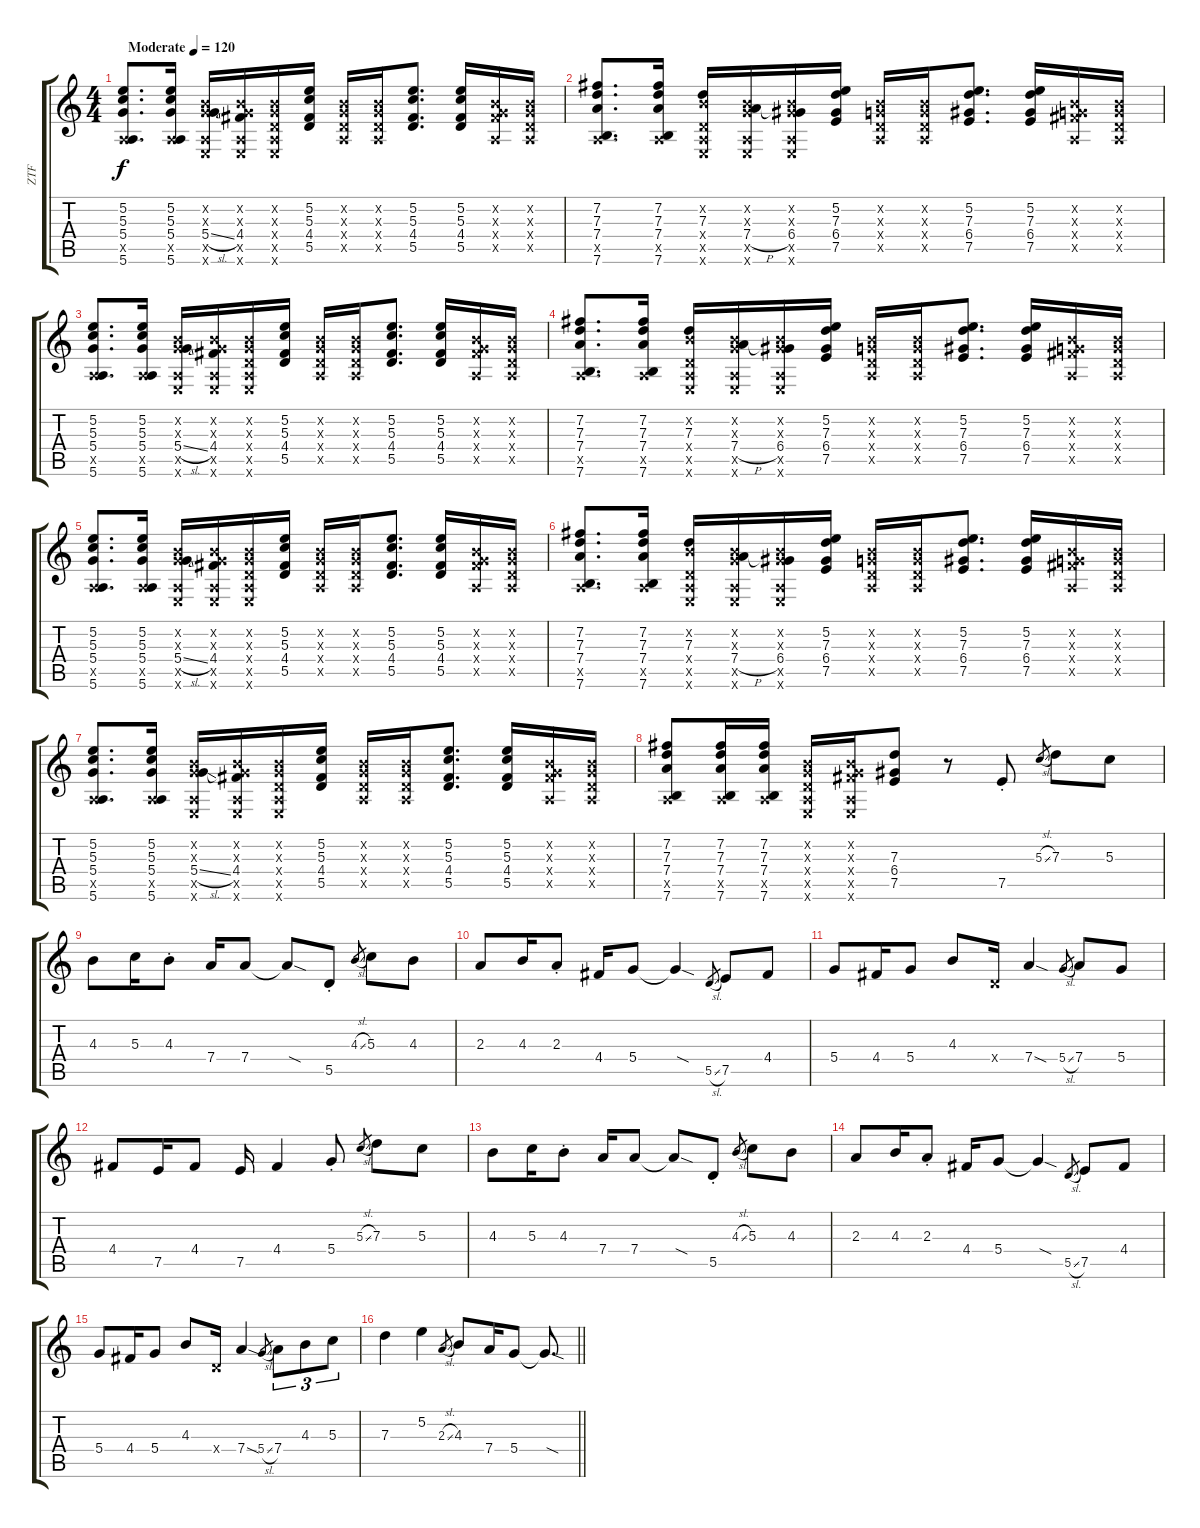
\track ("ZTF" "ZTF") {instrument acousticguitarsteel}
\staff {score tabs}
\tuning (E4 B3 G3 D3 A2 E2) {hide}
\ts (4 4)
\tempo (120 "Moderate")
\clef g2
\ks c
(5.2 5.3 5.4 0.5{x} 5.6).8{d dy f volume 10 instrument acousticguitarsteel} (5.2 5.3 5.4 0.5{x} 5.6).16 (0.2{x} 0.3{x} 5.4{sl} 0.5{x} 0.6{x}).16 (0.2{x} 0.3{x} 4.4 0.5{x} 0.6{x}).16 (0.2{x} 0.3{x} 0.4{x} 0.5{x} 0.6{x}).16 (5.2 5.3 4.4 5.5).16 (0.2{x} 0.3{x} 0.4{x} 0.5{x}).16 (0.2{x} 0.3{x} 0.4{x} 0.5{x}).16 (5.2 5.3 4.4 5.5).8{d} (5.2 5.3 4.4 5.5).16 (0.2{x} 0.3{x} 4.4{x} 0.5{x}).16 (0.2{x} 0.3{x} 0.4{x} 0.5{x}).16 |
(7.2 7.3 7.4 0.5{x} 7.6).8{d} (7.2 7.3 7.4 0.5{x} 7.6).16 (0.2{x} 7.3 0.4{x} 0.5{x} 0.6{x}).16 (0.2{x} 0.3{x} 7.4{h} 0.5{x} 0.6{x}).16 (0.2{x} 0.3{x} 6.4 0.5{x} 0.6{x}).16 (5.2 7.3 6.4 7.5).16 (0.2{x} 0.3{x} 0.4{x} 0.5{x}).16 (0.2{x} 0.3{x} 0.4{x} 0.5{x}).16 (5.2 7.3 6.4 7.5).8{d} (5.2 7.3 6.4 7.5).16 (0.2{x} 0.3{x} 4.4{x} 0.5{x}).16 (0.2{x} 0.3{x} 0.4{x} 0.5{x}).16 |
(5.2 5.3 5.4 0.5{x} 5.6).8{d volume 10} (5.2 5.3 5.4 0.5{x} 5.6).16 (0.2{x} 0.3{x} 5.4{sl} 0.5{x} 0.6{x}).16 (0.2{x} 0.3{x} 4.4 0.5{x} 0.6{x}).16 (0.2{x} 0.3{x} 0.4{x} 0.5{x} 0.6{x}).16 (5.2 5.3 4.4 5.5).16 (0.2{x} 0.3{x} 0.4{x} 0.5{x}).16 (0.2{x} 0.3{x} 0.4{x} 0.5{x}).16 (5.2 5.3 4.4 5.5).8{d} (5.2 5.3 4.4 5.5).16 (0.2{x} 0.3{x} 4.4{x} 0.5{x}).16 (0.2{x} 0.3{x} 0.4{x} 0.5{x}).16 |
(7.2 7.3 7.4 0.5{x} 7.6).8{d} (7.2 7.3 7.4 0.5{x} 7.6).16 (0.2{x} 7.3 0.4{x} 0.5{x} 0.6{x}).16 (0.2{x} 0.3{x} 7.4{h} 0.5{x} 0.6{x}).16 (0.2{x} 0.3{x} 6.4 0.5{x} 0.6{x}).16 (5.2 7.3 6.4 7.5).16 (0.2{x} 0.3{x} 0.4{x} 0.5{x}).16 (0.2{x} 0.3{x} 0.4{x} 0.5{x}).16 (5.2 7.3 6.4 7.5).8{d} (5.2 7.3 6.4 7.5).16 (0.2{x} 0.3{x} 4.4{x} 0.5{x}).16 (0.2{x} 0.3{x} 0.4{x} 0.5{x}).16 |
(5.2 5.3 5.4 0.5{x} 5.6).8{d volume 10} (5.2 5.3 5.4 0.5{x} 5.6).16 (0.2{x} 0.3{x} 5.4{sl} 0.5{x} 0.6{x}).16 (0.2{x} 0.3{x} 4.4 0.5{x} 0.6{x}).16 (0.2{x} 0.3{x} 0.4{x} 0.5{x} 0.6{x}).16 (5.2 5.3 4.4 5.5).16 (0.2{x} 0.3{x} 0.4{x} 0.5{x}).16 (0.2{x} 0.3{x} 0.4{x} 0.5{x}).16 (5.2 5.3 4.4 5.5).8{d} (5.2 5.3 4.4 5.5).16 (0.2{x} 0.3{x} 4.4{x} 0.5{x}).16 (0.2{x} 0.3{x} 0.4{x} 0.5{x}).16 |
(7.2 7.3 7.4 0.5{x} 7.6).8{d} (7.2 7.3 7.4 0.5{x} 7.6).16 (0.2{x} 7.3 0.4{x} 0.5{x} 0.6{x}).16 (0.2{x} 0.3{x} 7.4{h} 0.5{x} 0.6{x}).16 (0.2{x} 0.3{x} 6.4 0.5{x} 0.6{x}).16 (5.2 7.3 6.4 7.5).16 (0.2{x} 0.3{x} 0.4{x} 0.5{x}).16 (0.2{x} 0.3{x} 0.4{x} 0.5{x}).16 (5.2 7.3 6.4 7.5).8{d} (5.2 7.3 6.4 7.5).16 (0.2{x} 0.3{x} 4.4{x} 0.5{x}).16 (0.2{x} 0.3{x} 0.4{x} 0.5{x}).16 |
(5.2 5.3 5.4 0.5{x} 5.6).8{d volume 10} (5.2 5.3 5.4 0.5{x} 5.6).16 (0.2{x} 0.3{x} 5.4{sl} 0.5{x} 0.6{x}).16 (0.2{x} 0.3{x} 4.4 0.5{x} 0.6{x}).16 (0.2{x} 0.3{x} 0.4{x} 0.5{x} 0.6{x}).16 (5.2 5.3 4.4 5.5).16 (0.2{x} 0.3{x} 0.4{x} 0.5{x}).16 (0.2{x} 0.3{x} 0.4{x} 0.5{x}).16 (5.2 5.3 4.4 5.5).8{d} (5.2 5.3 4.4 5.5).16 (0.2{x} 0.3{x} 4.4{x} 0.5{x}).16 (0.2{x} 0.3{x} 0.4{x} 0.5{x}).16 |
(7.2 7.3 7.4 0.5{x} 7.6).8 (7.2 7.3 7.4 0.5{x} 7.6).16 (7.2 7.3 7.4 0.5{x} 7.6).16 (0.2{x} 0.3{x} 0.4{x} 0.5{x} 0.6{x}).16 (0.2{x} 0.3{x} 4.4{x} 0.5{x} 0.6{x}).16 (7.3 6.4 7.5).8 r.8 7.5{st}.8{volume 12} 5.3{sl}.8{gr} 7.3.8 5.3.8 |
4.3.8 5.3.16 4.3{st}.8 7.4.16 7.4.8 7.4{sod t}.8 5.5{st}.8 4.3{sl}.8{gr} 5.3.8 4.3.8 |
2.3.8 4.3.16 2.3{st}.8 4.4.16 5.4.8 5.4{sod t}.4 5.5{sl}.8{gr} 7.5.8 4.4.8 |
5.4.8 4.4.16 5.4.8 4.3.8 0.4{x}.16 7.4{sod}.4 5.4{sl}.8{gr} 7.4.8 5.4.8 |
4.4.8 7.5.16 4.4.8 7.5.16 4.4.4 5.4{st}.8 5.3{sl}.8{gr} 7.3.8 5.3.8 |
4.3.8 5.3.16 4.3{st}.8 7.4.16 7.4.8 7.4{sod t}.8 5.5{st}.8 4.3{sl}.8{gr} 5.3.8 4.3.8 |
2.3.8 4.3.16 2.3{st}.8 4.4.16 5.4.8 5.4{sod t}.4 5.5{sl}.8{gr} 7.5.8 4.4.8 |
5.4.8 4.4.16 5.4.8 4.3.8 0.4{x}.16 7.4{sod}.4 5.4{sl}.8{gr} 7.4.8{tu (3 2)} 4.3.8{tu (3 2)} 5.3.8{tu (3 2)} |
\barLineRight lightlight
7.3.4 5.2.4 2.3{sl}.8{gr} 4.3.8 7.4.16 5.4.8 5.4{sod t}.8{d}
